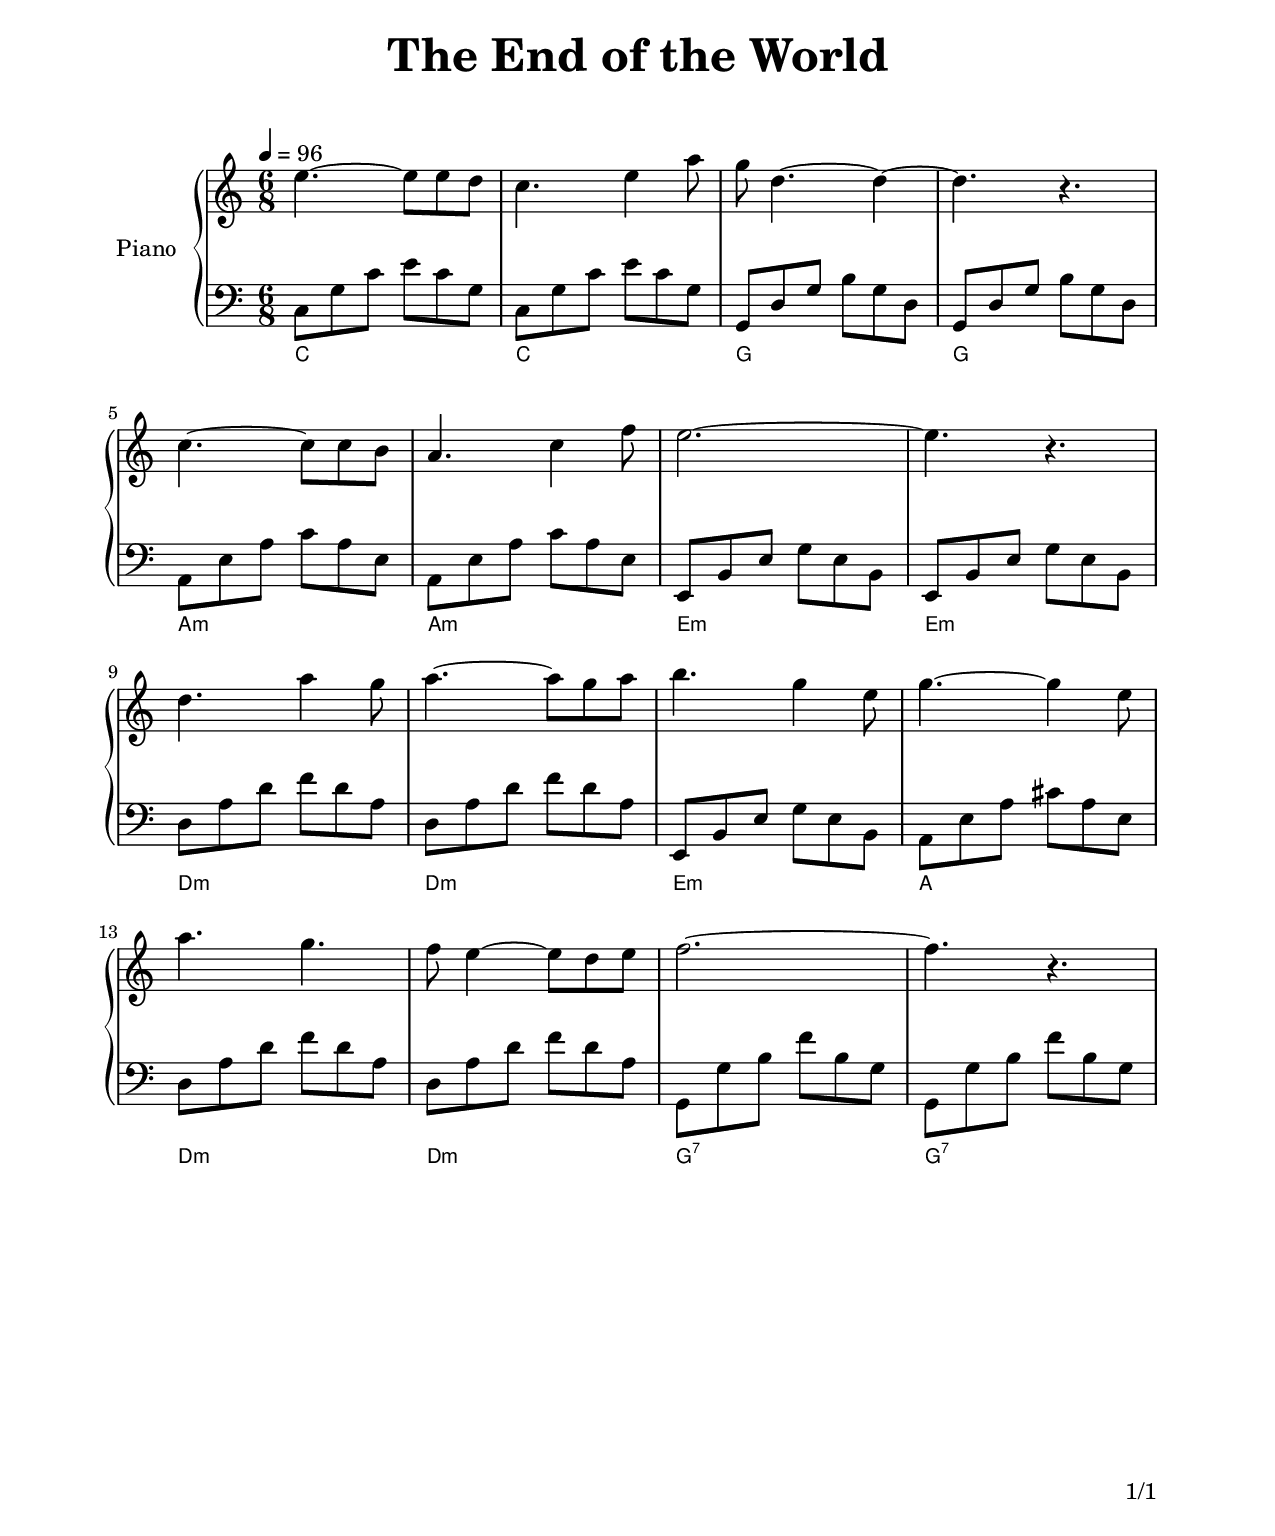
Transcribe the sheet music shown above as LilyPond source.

\version "2.24.3"
\include "../settings.v1.ly"

\header {
  title = \markup \override #'((font-size . 6)) "The End of the World"
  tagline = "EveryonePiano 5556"
}

\paper {
  total-page = 1
}

\markup \vspace #1.5

C      = { c8  g8  c'8 e'8  c'8 g8  }
Dm     = { d8  a8  d'8 f'8  d'8 a8  }
Em     = { e,8 b,8 e8  g8   e8  b,8 }
G      = { g,8 d8  g8  b8   g8  d8  }
Gseven = { g,8 g8  b8  f'8  b8  g8  }
A      = { a,8 e8  a8  cs'8 a8  e8  }
Am     = { a,8 e8  a8  c'8  a8  e8  }

\score {
  \new PianoStaff \with {
    instrumentName = "Piano"
  } <<
    \new Staff {
      \tempo 4 = 96
      \clef treble
      \key c \major
      \time 6/8
      
      e''4.~ e''8 e''8 d''8 | c''4. e''4 a''8 | g''8 d''4.~ d''4~ | d''4. r4. | \break
      c''4.~ c''8 c''8 b'8  | a'4.  c''4 f''8 | e''2.~            | e''4. r4. | \break
      
      d''4. a''4 g''8 | a''4.~     a''8 g''8 a''8 | b''4. g''4 e''8 | g''4.~ g''4 e''8 | \break
      a''4. g''4.     | f''8 e''4~ e''8 d''8 e''8 | f''2.~          | f''4.  r4.       | \break
    }
    \new Staff {
      \clef bass
      \key c \major
      \time 6/8
      
      \C  | \C  | \G  | \G  |
      \Am | \Am | \Em | \Em |
      
      \Dm | \Dm | \Em     | \A      |
      \Dm | \Dm | \Gseven | \Gseven |
    }
    \chords {
      c2.   | c2.   | g2.   | g2.   |
      a2.:m | a2.:m | e2.:m | e2.:m |
      
      d2.:m | d2.:m | e2.:m | a2.   |
      d2.:m | d2.:m | g2.:7 | g2.:7 |
    }
  >>
  \layout {}
  \midi {}
}
